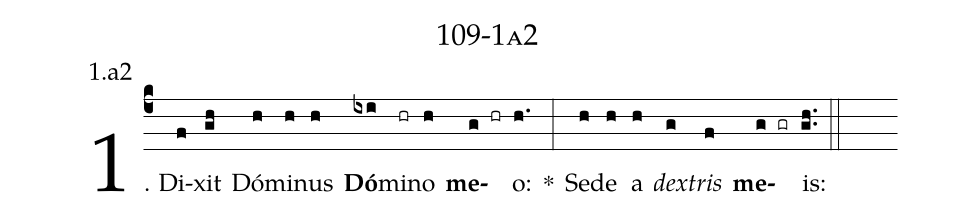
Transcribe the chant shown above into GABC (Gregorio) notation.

name: 109-1a2;
annotation: 1.a2;
%%
(c4)1. Di(f)xit(gh) Dó(h)mi(h)nus(h) <b>Dó</b>(ixi)mi(hr)no(h) <b>me</b>(g hr)o:(h.) *(:) Se(h)de(h) a(h) <i>dex</i>(g)<i>tris</i>(f) <b>me</b>(g gr)is:(gh..) (::)
